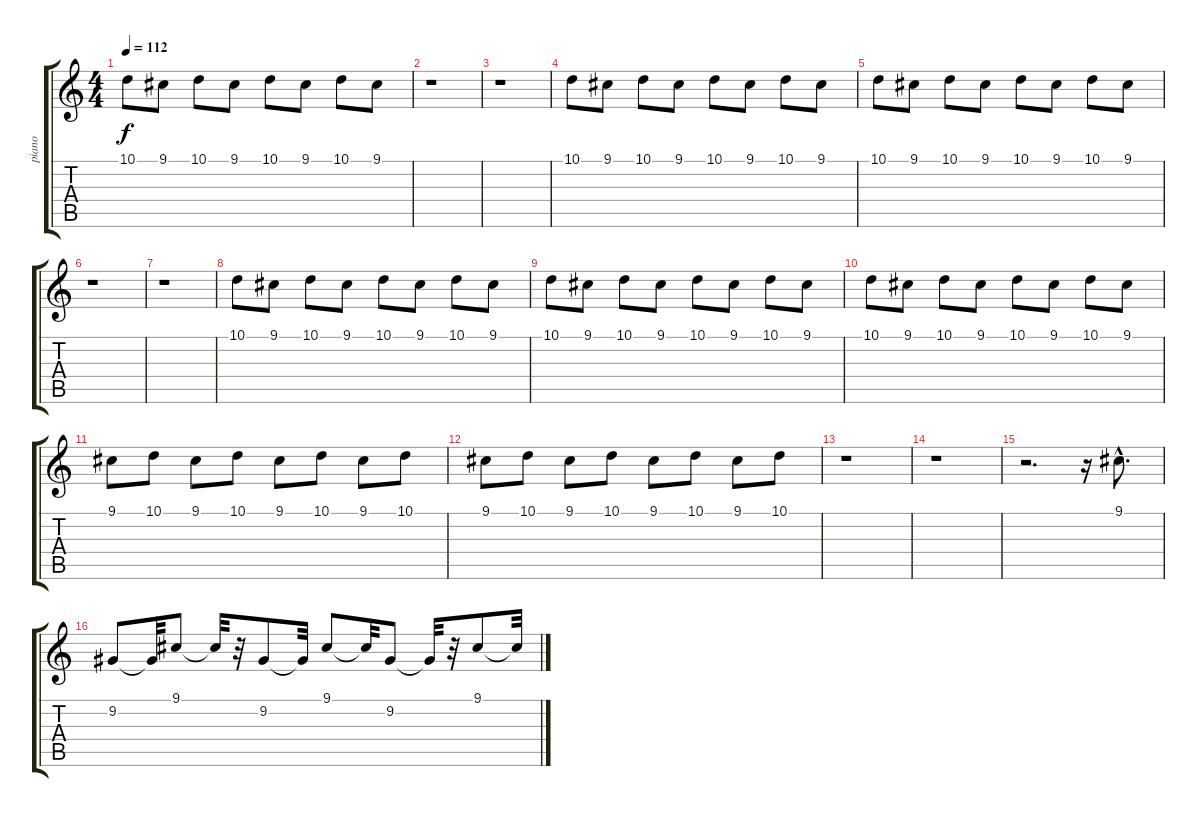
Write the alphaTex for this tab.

\track ("piano" "piano") {instrument honkytonkpiano}
\staff {score tabs}
\tuning (E4 B3 G3 D3 A2 E2) {hide}
\ts (4 4)
\tempo 112
\clef g2
\ks c
10.1.8{dy f} 9.1.8 10.1.8 9.1.8 10.1.8 9.1.8 10.1.8 9.1.8 |
r.1 |
r.1 |
10.1.8 9.1.8 10.1.8 9.1.8 10.1.8 9.1.8 10.1.8 9.1.8 |
10.1.8 9.1.8 10.1.8 9.1.8 10.1.8 9.1.8 10.1.8 9.1.8 |
r.1 |
r.1 |
10.1.8 9.1.8 10.1.8 9.1.8 10.1.8 9.1.8 10.1.8 9.1.8 |
10.1.8 9.1.8 10.1.8 9.1.8 10.1.8 9.1.8 10.1.8 9.1.8 |
10.1.8 9.1.8 10.1.8 9.1.8 10.1.8 9.1.8 10.1.8 9.1.8 |
9.1.8 10.1.8 9.1.8 10.1.8 9.1.8 10.1.8 9.1.8 10.1.8 |
9.1.8 10.1.8 9.1.8 10.1.8 9.1.8 10.1.8 9.1.8 10.1.8 |
r.1 |
r.1 |
r.2{d} r.16 9.1{hac}.8{d balance 1 instrument overdrivenguitar} |
9.2.8{balance 3} 9.2{t}.32 9.1.8{balance 5} 9.1{t}.32 r.32 9.2.8{balance 7} 9.2{t}.32 9.1.8{balance 10} 9.1{t}.32 9.2.8{balance 12} 9.2{t}.32 r.32 9.1.8{balance 14} 9.1{t}.32
